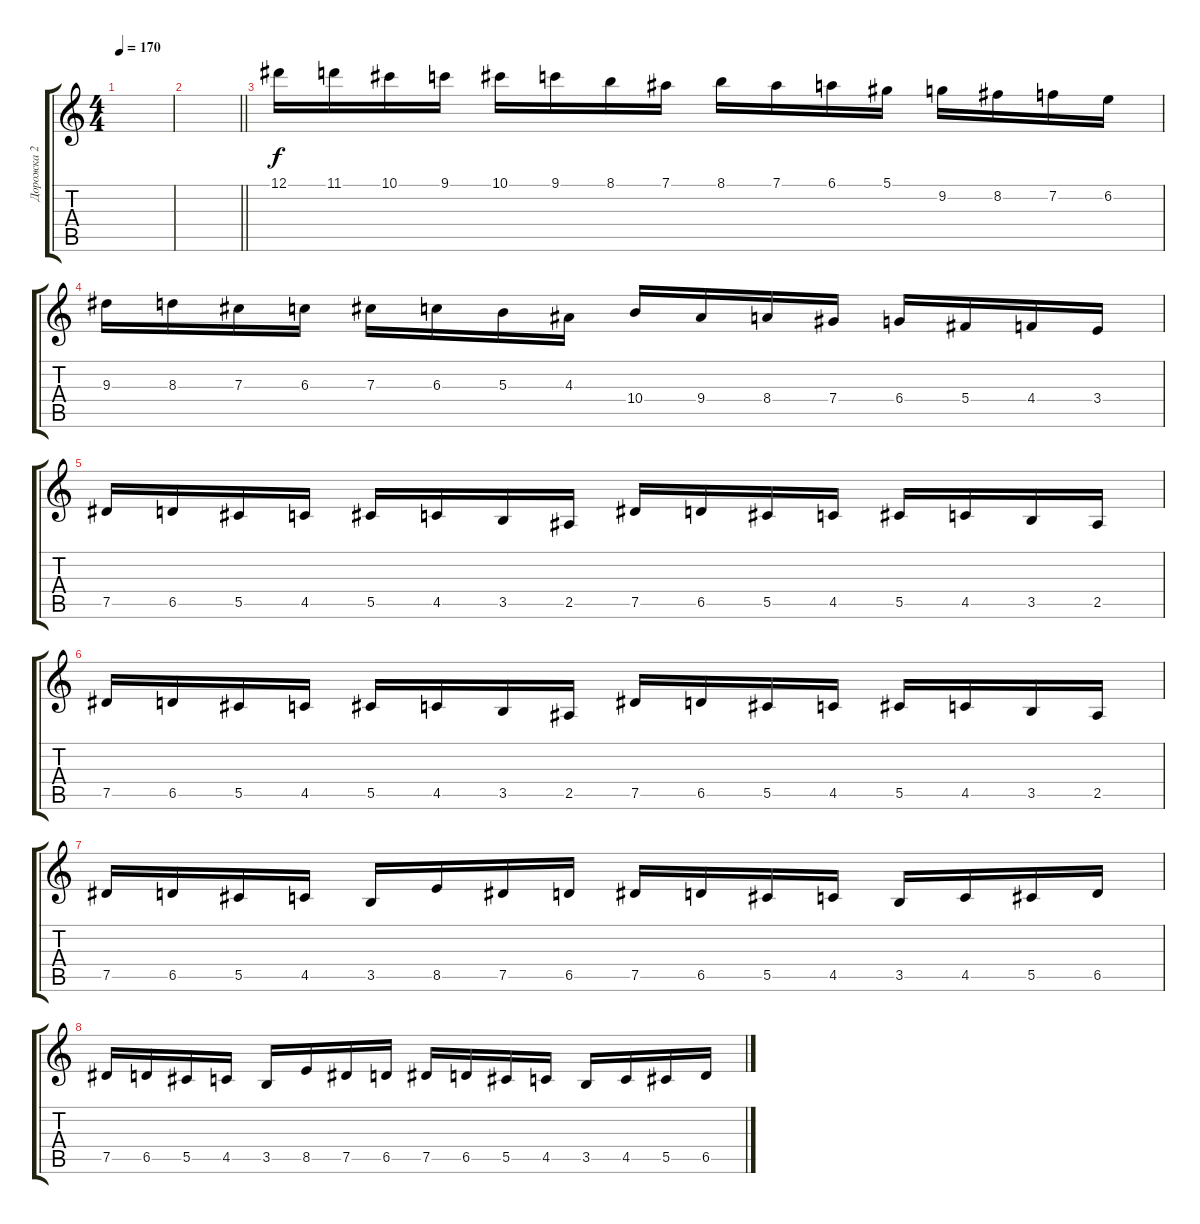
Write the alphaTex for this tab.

\track ("Дорожка 2" "Дорожка 2") {instrument distortionguitar}
\staff {score tabs}
\tuning (Eb4 Bb3 Gb3 Db3 Ab2 Eb2) {hide}
\ts (4 4)
\tempo 170
\clef g2
\ks c
|
\barLineRight lightlight
|
\section ("" "")
12.1.16 11.1.16 10.1.16 9.1.16 10.1.16 9.1.16 8.1.16 7.1.16 8.1.16 7.1.16 6.1.16 5.1.16 9.2.16 8.2.16 7.2.16 6.2.16 |
9.3.16 8.3.16 7.3.16 6.3.16 7.3.16 6.3.16 5.3.16 4.3.16 10.4.16 9.4.16 8.4.16 7.4.16 6.4.16 5.4.16 4.4.16 3.4.16 |
7.5.16 6.5.16 5.5.16 4.5.16 5.5.16 4.5.16 3.5.16 2.5.16 7.5.16 6.5.16 5.5.16 4.5.16 5.5.16 4.5.16 3.5.16 2.5.16 |
7.5.16 6.5.16 5.5.16 4.5.16 5.5.16 4.5.16 3.5.16 2.5.16 7.5.16 6.5.16 5.5.16 4.5.16 5.5.16 4.5.16 3.5.16 2.5.16 |
7.5.16 6.5.16 5.5.16 4.5.16 3.5.16 8.5.16 7.5.16 6.5.16 7.5.16 6.5.16 5.5.16 4.5.16 3.5.16 4.5.16 5.5.16 6.5.16 |
7.5.16 6.5.16 5.5.16 4.5.16 3.5.16 8.5.16 7.5.16 6.5.16 7.5.16 6.5.16 5.5.16 4.5.16 3.5.16 4.5.16 5.5.16 6.5.16
